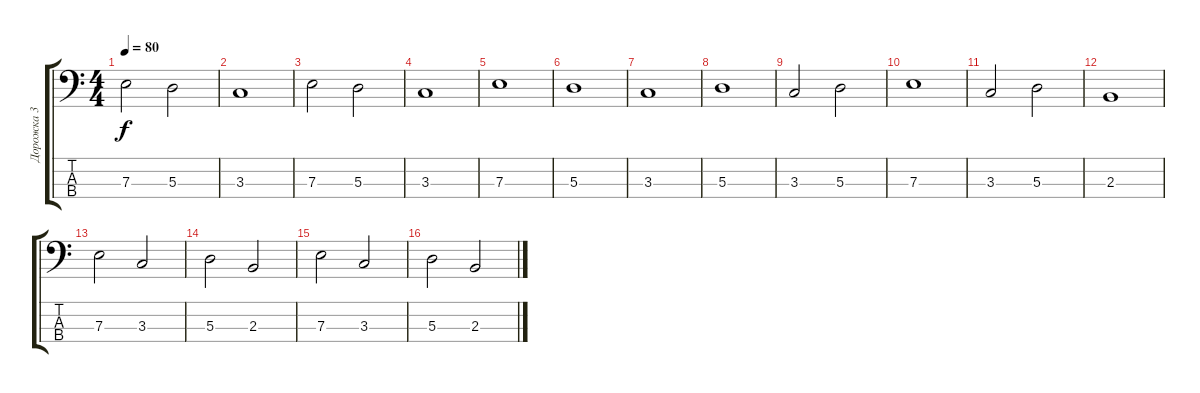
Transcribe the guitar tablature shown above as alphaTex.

\track ("Дорожка 3" "Дорожка 3") {instrument electricbassfinger}
\staff {score tabs}
\tuning (G2 D2 A1 E1) {hide}
\ts (4 4)
\tempo 80
\clef f4
\ks c
7.3.2{dy f} 5.3.2 |
3.3.1 |
7.3.2 5.3.2 |
3.3.1 |
7.3.1 |
5.3.1 |
3.3.1 |
5.3.1 |
3.3.2 5.3.2 |
7.3.1 |
3.3.2 5.3.2 |
2.3.1 |
7.3.2 3.3.2 |
5.3.2 2.3.2 |
7.3.2 3.3.2 |
5.3.2 2.3.2
